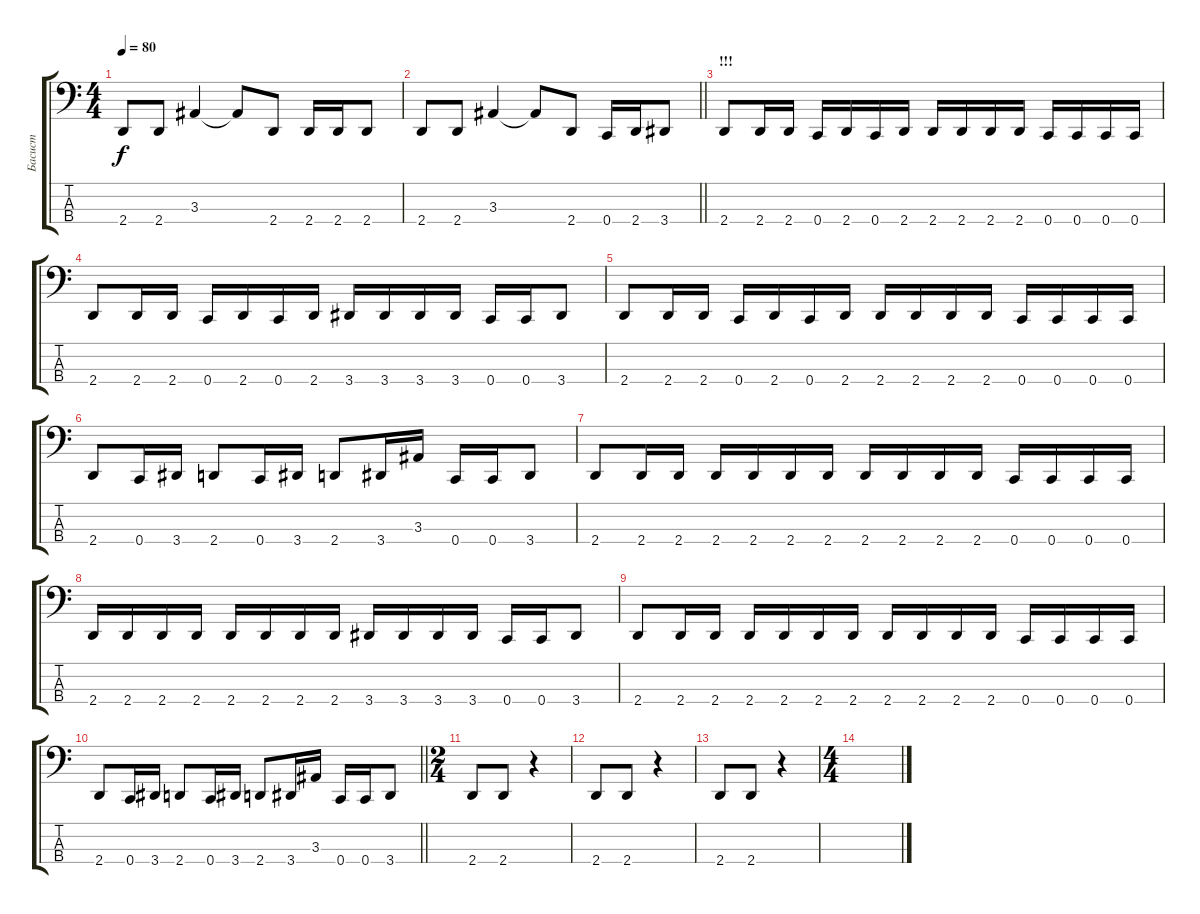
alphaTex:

\track ("Басист" "Басист") {instrument electricbassfinger}
\staff {score tabs}
\tuning (F2 C2 G1 C1) {hide}
\ts (4 4)
\tempo 80
\clef f4
\ks c
2.4.8{dy f} 2.4.8 3.3.4 3.3{t}.8 2.4.8 2.4.16 2.4.16 2.4.8 |
\barLineRight lightlight
2.4.8 2.4.8 3.3.4 3.3{t}.8 2.4.8 0.4.16 2.4.16 3.4.8 |
\section ("" "!!!")
2.4.8 2.4.16 2.4.16 0.4.16 2.4.16 0.4.16 2.4.16 2.4.16 2.4.16 2.4.16 2.4.16 0.4.16 0.4.16 0.4.16 0.4.16 |
2.4.8 2.4.16 2.4.16 0.4.16 2.4.16 0.4.16 2.4.16 3.4.16 3.4.16 3.4.16 3.4.16 0.4.16 0.4.16 3.4.8 |
2.4.8 2.4.16 2.4.16 0.4.16 2.4.16 0.4.16 2.4.16 2.4.16 2.4.16 2.4.16 2.4.16 0.4.16 0.4.16 0.4.16 0.4.16 |
2.4.8 0.4.16 3.4.16 2.4.8 0.4.16 3.4.16 2.4.8 3.4.16 3.3.16 0.4.16 0.4.16 3.4.8 |
2.4.8 2.4.16 2.4.16 2.4.16 2.4.16 2.4.16 2.4.16 2.4.16 2.4.16 2.4.16 2.4.16 0.4.16 0.4.16 0.4.16 0.4.16 |
2.4.16 2.4.16 2.4.16 2.4.16 2.4.16 2.4.16 2.4.16 2.4.16 3.4.16 3.4.16 3.4.16 3.4.16 0.4.16 0.4.16 3.4.8 |
2.4.8 2.4.16 2.4.16 2.4.16 2.4.16 2.4.16 2.4.16 2.4.16 2.4.16 2.4.16 2.4.16 0.4.16 0.4.16 0.4.16 0.4.16 |
\barLineRight lightlight
2.4.8 0.4.16 3.4.16 2.4.8 0.4.16 3.4.16 2.4.8 3.4.16 3.3.16 0.4.16 0.4.16 3.4.8 |
\ts (2 4)
2.4.8 2.4.8 r.4 |
2.4.8 2.4.8 r.4 |
2.4.8 2.4.8 r.4 |
\ts (4 4)
